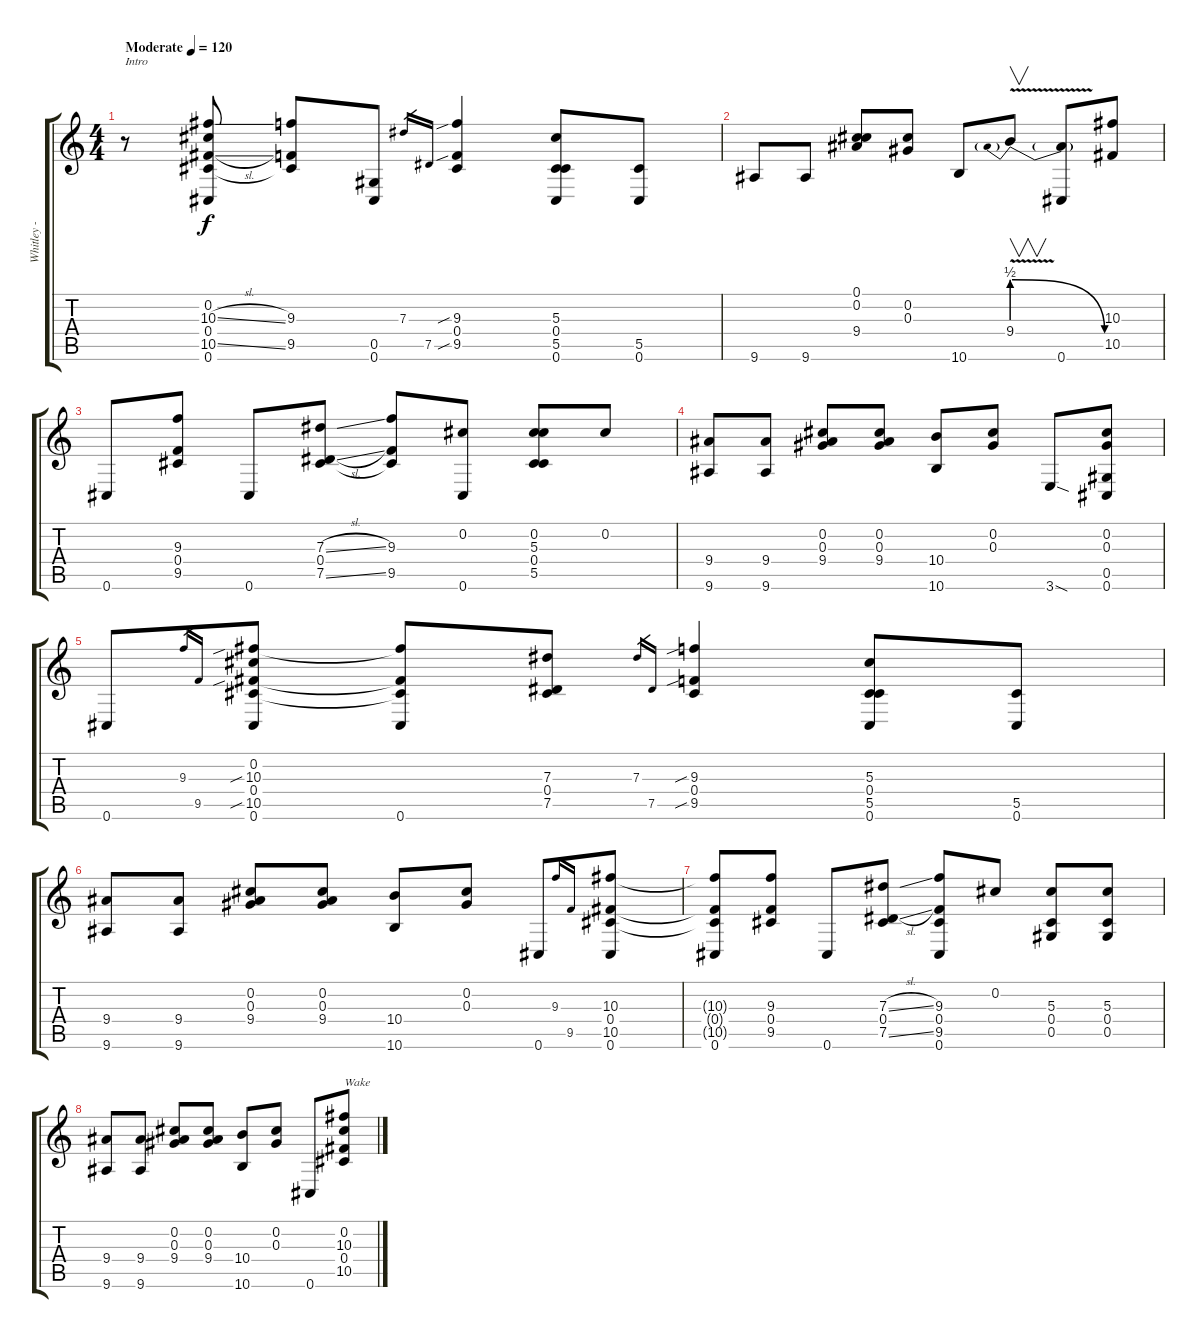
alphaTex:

\track ("Whitley - C#G#C#G#C#C#" "Whitley - ") {instrument acousticguitarsteel}
\staff {score tabs}
\tuning (Db4 Db4 Ab3 Db3 Ab2 Db2) {hide}
\ts (4 4)
\tempo (120 "Moderate")
\clef g2
\ks c
r.8{txt "Intro" dy f instrument acousticguitarsteel} (0.2 10.3{sl} 0.4 10.5{sl} 0.6).8 (9.3 0.4{t} 9.5).8 (0.5 0.6).8 7.3.16{gr} 7.5.16{gr} (9.3{sib} 0.4 9.5{sib}).4 (5.3 0.4 5.5 0.6).8 (5.5 0.6).8 |
9.6.8 9.6.8 (0.1 0.2 9.4).8 (0.2 0.3).8 10.6.8 9.4{be (prebendrelease 0 2 60 0) v}.8{v} (9.4{t} 0.6).8 (10.3 10.5).8 |
0.6.8 (9.3 0.4 9.5).8 0.6.8 (7.3{sl} 0.4 7.5{sl}).8 (9.3 0.4{t} 9.5).8 (0.2 0.6).8 (0.2 5.3 0.4 5.5).8 0.2.8 |
(9.4 9.6).8 (9.4 9.6).8 (0.2 0.3 9.4).8 (0.2 0.3 9.4).8 (10.4 10.6).8 (0.2 0.3).8 3.6{sod}.8 (0.2 0.3 0.5 0.6).8 |
0.6.8 9.3.16{gr} 9.5.16{gr} (0.2 10.3{sib} 0.4 10.5{sib} 0.6).8 (10.3{t} 0.4{t} 10.5{t} 0.6).8 (7.3 0.4 7.5).8 7.3.16{gr} 7.5.16{gr} (9.3{sib} 0.4 9.5{sib}).4 (5.3 0.4 5.5 0.6).8 (5.5 0.6).8 |
(9.4 9.6).8 (9.4 9.6).8 (0.2 0.3 9.4).8 (0.2 0.3 9.4).8 (10.4 10.6).8 (0.2 0.3).8 0.6.8 9.3.16{gr onbeat} 9.5.16{gr onbeat} (10.3 0.4 10.5 0.6).8 |
(10.3{t} 0.4{t} 10.5{t} 0.6).8 (9.3 0.4 9.5).8 0.6.8 (7.3{sl} 0.4 7.5{sl}).8 (9.3 0.4 9.5 0.6).8 0.2.8 (5.3 0.4 0.5).8 (5.3 0.4 0.5).8 |
(9.4 9.6).8 (9.4 9.6).8 (0.2 0.3 9.4).8 (0.2 0.3 9.4).8 (10.4 10.6).8 (0.2 0.3).8 0.6.8 (0.2 10.3 0.4 10.5).8{txt "Wake"}
